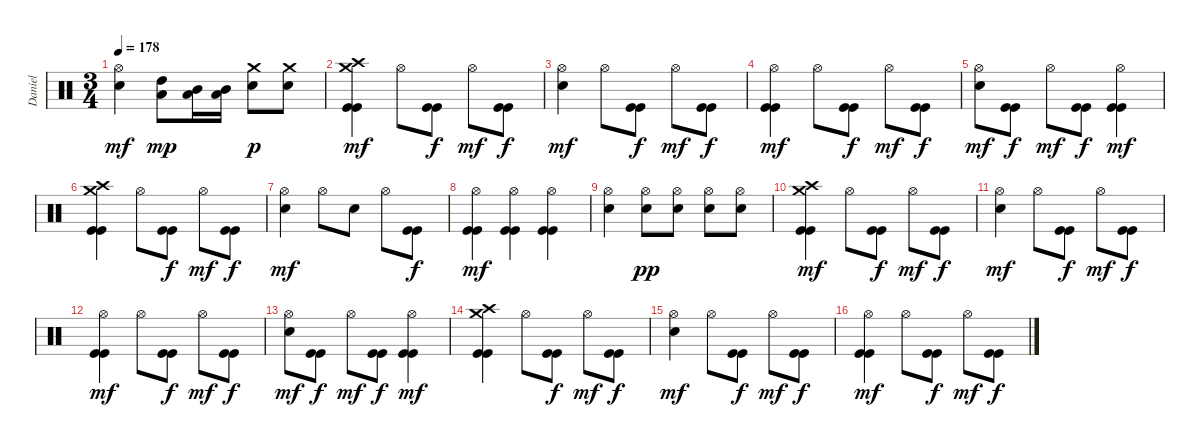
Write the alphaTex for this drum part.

\track ("Daniel" "Daniel") {instrument percussion}
\staff {score}
\articulation defaults
\ts (3 4)
\tempo 178
\clef neutral
\ks c
("Electric Snare (hit)" "Hi-Hat (open)").4{dy mf} ("Low Tom (hit)" "High Tom (hit)").8{dy mp} ("Low Tom (hit)" "Mid Tom (hit)").16 ("Low Tom (hit)" "Mid Tom (hit)").16 ("Electric Snare (hit)" "Crash medium (hit)").8{dy p} ("Electric Snare (hit)" "Crash medium (hit)").8 |
("Kick (hit)" "Kick (hit)" "Crash high (hit)" "Crash medium (hit)").4{dy mf} "Hi-Hat (open)".8 ("Kick (hit)" "Kick (hit)").8{dy f} "Hi-Hat (open)".8{dy mf} ("Kick (hit)" "Kick (hit)").8{dy f} |
("Electric Snare (hit)" "Hi-Hat (open)").4{dy mf} "Hi-Hat (open)".8 ("Kick (hit)" "Kick (hit)").8{dy f} "Hi-Hat (open)".8{dy mf} ("Kick (hit)" "Kick (hit)").8{dy f} |
("Kick (hit)" "Kick (hit)" "Hi-Hat (open)").4{dy mf} "Hi-Hat (open)".8 ("Kick (hit)" "Kick (hit)").8{dy f} "Hi-Hat (open)".8{dy mf} ("Kick (hit)" "Kick (hit)").8{dy f} |
("Electric Snare (hit)" "Hi-Hat (open)").8{dy mf} ("Kick (hit)" "Kick (hit)").8{dy f} "Hi-Hat (open)".8{dy mf} ("Kick (hit)" "Kick (hit)").8{dy f} ("Kick (hit)" "Kick (hit)" "Hi-Hat (open)").4{dy mf} |
("Kick (hit)" "Kick (hit)" "Crash high (hit)" "Crash medium (hit)").4 "Hi-Hat (open)".8 ("Kick (hit)" "Kick (hit)").8{dy f} "Hi-Hat (open)".8{dy mf} ("Kick (hit)" "Kick (hit)").8{dy f} |
("Electric Snare (hit)" "Hi-Hat (open)").4{dy mf} "Hi-Hat (open)".8 "Electric Snare (hit)".8 "Hi-Hat (open)".8 ("Kick (hit)" "Kick (hit)").8{dy f} |
("Kick (hit)" "Kick (hit)" "Hi-Hat (open)").4{dy mf} ("Kick (hit)" "Kick (hit)" "Hi-Hat (open)").4 ("Kick (hit)" "Kick (hit)" "Hi-Hat (open)").4 |
("Electric Snare (hit)" "Hi-Hat (open)").4 ("Electric Snare (hit)" "Hi-Hat (open)").8{dy pp} ("Electric Snare (hit)" "Hi-Hat (open)").8 ("Electric Snare (hit)" "Hi-Hat (open)").8 ("Electric Snare (hit)" "Hi-Hat (open)").8 |
("Kick (hit)" "Kick (hit)" "Crash high (hit)" "Crash medium (hit)").4{dy mf} "Hi-Hat (open)".8 ("Kick (hit)" "Kick (hit)").8{dy f} "Hi-Hat (open)".8{dy mf} ("Kick (hit)" "Kick (hit)").8{dy f} |
("Electric Snare (hit)" "Hi-Hat (open)").4{dy mf} "Hi-Hat (open)".8 ("Kick (hit)" "Kick (hit)").8{dy f} "Hi-Hat (open)".8{dy mf} ("Kick (hit)" "Kick (hit)").8{dy f} |
("Kick (hit)" "Kick (hit)" "Hi-Hat (open)").4{dy mf} "Hi-Hat (open)".8 ("Kick (hit)" "Kick (hit)").8{dy f} "Hi-Hat (open)".8{dy mf} ("Kick (hit)" "Kick (hit)").8{dy f} |
("Electric Snare (hit)" "Hi-Hat (open)").8{dy mf} ("Kick (hit)" "Kick (hit)").8{dy f} "Hi-Hat (open)".8{dy mf} ("Kick (hit)" "Kick (hit)").8{dy f} ("Kick (hit)" "Kick (hit)" "Hi-Hat (open)").4{dy mf} |
("Kick (hit)" "Kick (hit)" "Crash high (hit)" "Crash medium (hit)").4 "Hi-Hat (open)".8 ("Kick (hit)" "Kick (hit)").8{dy f} "Hi-Hat (open)".8{dy mf} ("Kick (hit)" "Kick (hit)").8{dy f} |
("Electric Snare (hit)" "Hi-Hat (open)").4{dy mf} "Hi-Hat (open)".8 ("Kick (hit)" "Kick (hit)").8{dy f} "Hi-Hat (open)".8{dy mf} ("Kick (hit)" "Kick (hit)").8{dy f} |
("Kick (hit)" "Kick (hit)" "Hi-Hat (open)").4{dy mf} "Hi-Hat (open)".8 ("Kick (hit)" "Kick (hit)").8{dy f} "Hi-Hat (open)".8{dy mf} ("Kick (hit)" "Kick (hit)").8{dy f}
